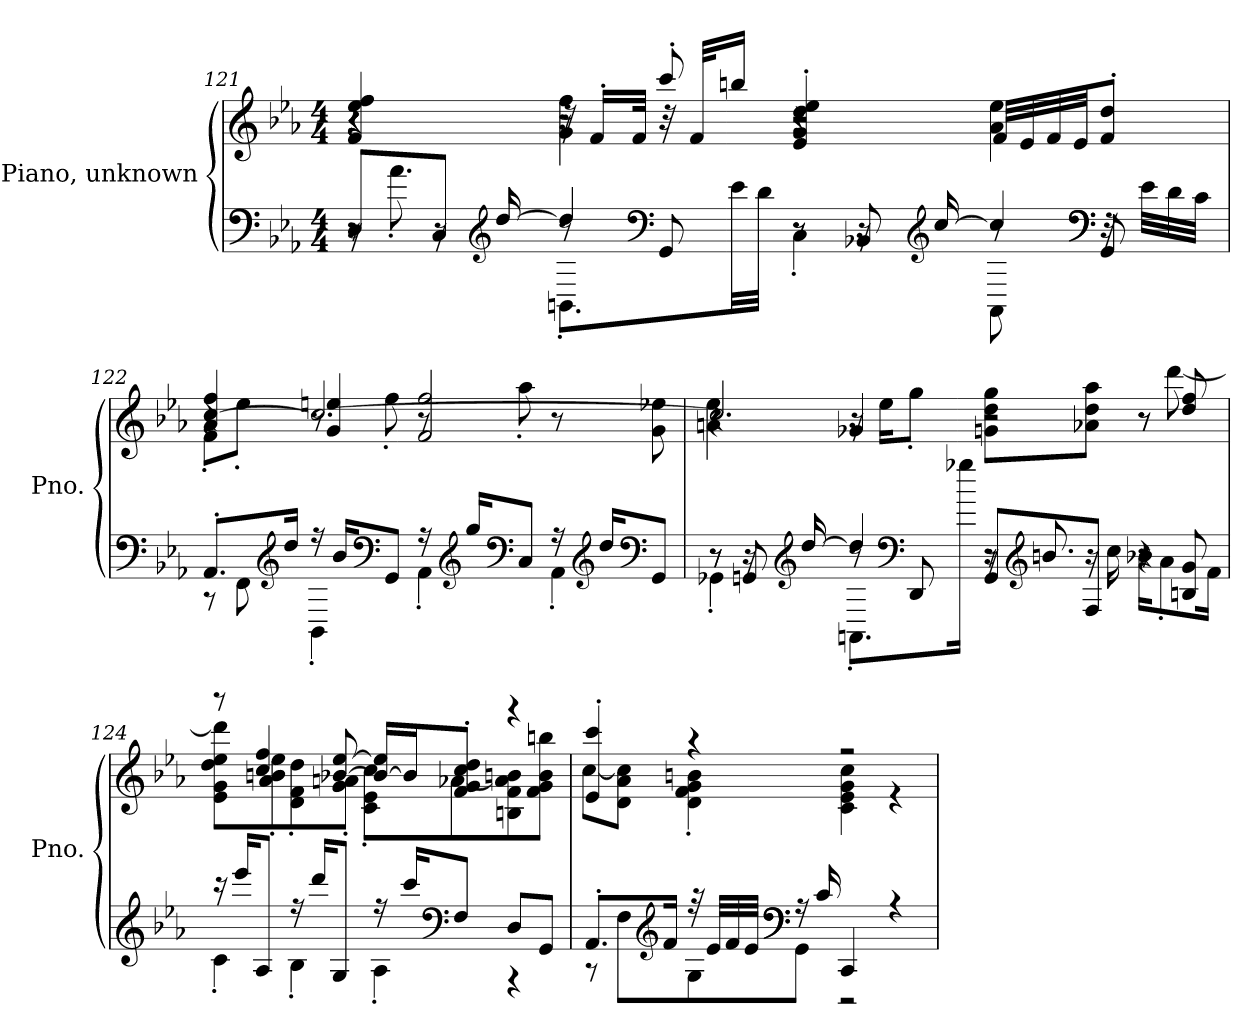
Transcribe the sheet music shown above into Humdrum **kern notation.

**kern	**kern
*part1	*part1
*staff2	*staff1
*I"Piano, unknown	*
*I'Pno.	*
!!LO:PB:g=z
*clefF4	*clefG2
*k[b-e-a-]	*k[b-e-a-]
*M4/4	*M4/4
=121	=121
*^	*^
*	*^	*	*^
8r	16r	8D/L	4r	4r	4f/ 4ee-/ 4ff/
.	8.a-'\	.	.	.	.
16r	.	8C/J	.	.	.
*clefG2	*	*	*	*	*
[16dd/	.	.	.	.	.
4dd/]	8.BBn'\L	8r	8r	4g\ 4ff\	32r
.	.	.	.	.	16f'/LL
.	.	.	.	.	32f/JJk
*clefF4	*	*	*	*	*
.	.	8GG/	8ccc'/	.	32r
.	.	.	.	.	32f/KLL
.	32e-\LL	.	.	.	16bbn/JJ
.	32d\JJJ	.	.	.	.
8r	4C'\	8r	2r	4r	4e-/' 4g/' 4dd/' 4ee-/'
16r	.	8BB-X/	.	.	.
*clefG2	*	*	*	*	*
[16cc/	.	.	.	.	.
4cc/]	8AA-\	8r	.	4a-\ 4ee-\	32f/LLL
.	.	.	.	.	32e-/
.	.	.	.	.	32f/
.	.	.	.	.	32e-/JJ
*clefF4	*	*	*	*	*
.	32r	8GG/	.	.	8f/' 8dd/'J
.	32e-\LLL	.	.	.	.
.	32d\	.	.	.	.
.	32c\JJJ	.	.	.	.
*	*v	*v	*	*	*
!!LO:LB:g=z	!!	!!
=122	=122	=122	=122	=122
8.AA-'/L	8r	4a-/ [4cc/ 4ff/	8f'\L	4r
.	8FF\	.	8ee-'\J	.
*clefG2	*	*	*	*
16dd/Jk	.	.	.	.
16r	4BB-'\	2.cc/_	8r	4g/ 4een/
16b-/KL	.	.	.	.
*clefF4	*	*	*	*
8GG/J	.	.	8ff'\	.
16r	4AA-'\	.	8r	2f/ 2ff/
*clefG2	*	*	*	*
16gg/KL	.	.	.	.
*clefF4	*	*	*	*
8C/J	.	.	8aa-'\	.
16r	4AA-'\	.	8r	.
*clefG2	*	*	*	*
16dd/KL	.	.	.	.
*clefF4	*	*	*	*
8GG/J	.	.	8g\ 8ee-X\	.
!!LO:LB:g=z	!!	!!
=123	=123	=123	=123	=123
*	*^	*	*	*
8r	4GG-X'\	8r	2.cc/]	4an\ 4ee-\	4r
16r	.	8GGn/	.	.	.
*clefG2	*	*	*	*	*
[16dd/	.	.	.	.	.
4dd/]	8.AAn'\L	8r	.	16r	4g-X/
.	.	.	.	16ee-\KL	.
*clefF4	*	*	*	*	*
.	.	8DD/	.	8gg'\J	.
.	16gg-X\Jk	.	.	.	.
16r	8r	8GG/L	.	8gn\ 8dd\ 8gg\L	2r
*clefG2	*	*	*	*	*
8.bn/	.	.	.	.	.
.	16r	8F/J	.	8a-X\ 8dd\ 8aa-\J	.
.	16cc\	.	.	.	.
8r	16b-X\KL	4r	8r	8r	.
.	8a-'\	.	.	.	.
8Bn/ 8g/	.	.	8dd/ 8ff/	[8ddd\	.
.	16f\Jk	.	.	.	.
*	*v	*v	*	*	*
*	*	*	*v	*v
!!LO:LB:g=z
=124	=124	=124	=124
16r	4c'\	8r	8e-\ 8g\ 8dd\ 8ee-\ 8ddd\]L
16eee-/KL	.	.	.
8A-/J	.	4cc/ 4ff/	8a-\' 8bn\' 8ee-\'
16r	4B-'\	.	8d\' 8f\' 8dd\'
16ddd/KL	.	.	.
8G/J	.	[8b-X/ [8ee-/	8g\' 8an\'J
16r	4A-'\	16b-/_ 16ee-/]LL	8c\' 8e-\' 8cc\'L
16ccc/KL	.	16b-/J]	.
*clefF4	*	*	*
8F/J	.	8f/' 8g/' 8cc/' 8dd/'J	[8a-X\
8D/L	4r	4r	8Bn\ 8f\ 8a-\] 8bn\
8GG/J	.	.	8f\ 8g\ 8b\ 8bbn\J
=125	=125	=125	=125
8.AA-'/L	8r	4e-/' 4ccc/'	[8cc\L
.	8F\L	.	8d\ 8a-\ 8cc\]J
*clefG2	*	*	*
16f/Jk	.	.	.
32r	8G\	4r	4d\' 4f\' 4g\' 4bn\'
32e-/LLL	.	.	.
32f/	.	.	.
32e-/JJJ	.	.	.
*clefF4	*	*	*
16r	8GG\J	.	.
16c/	.	.	.
4CC/	2r	2r	4c\ 4e-\ 4g\ 4cc\
4r	.	.	4r
*v	*v	*	*
*	*v	*v
=	=
*-	*-
